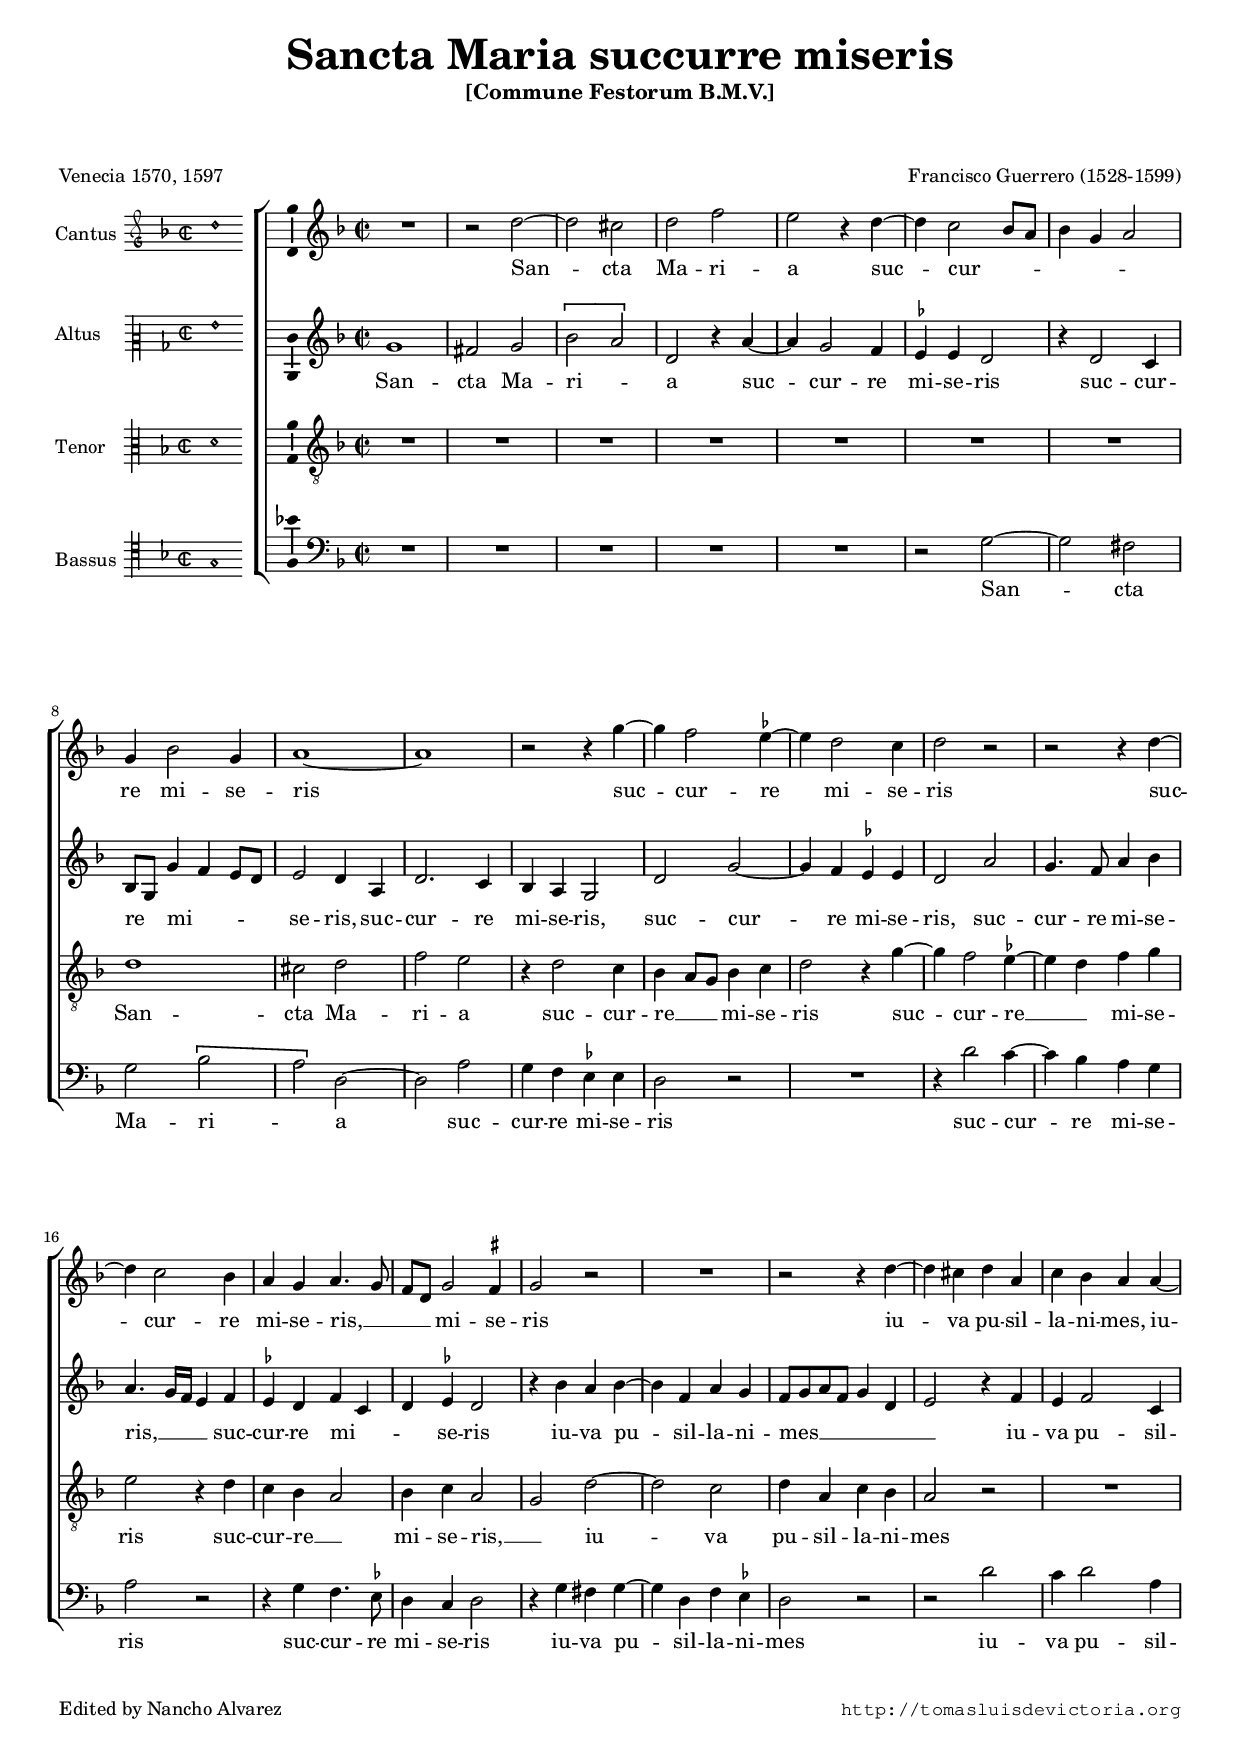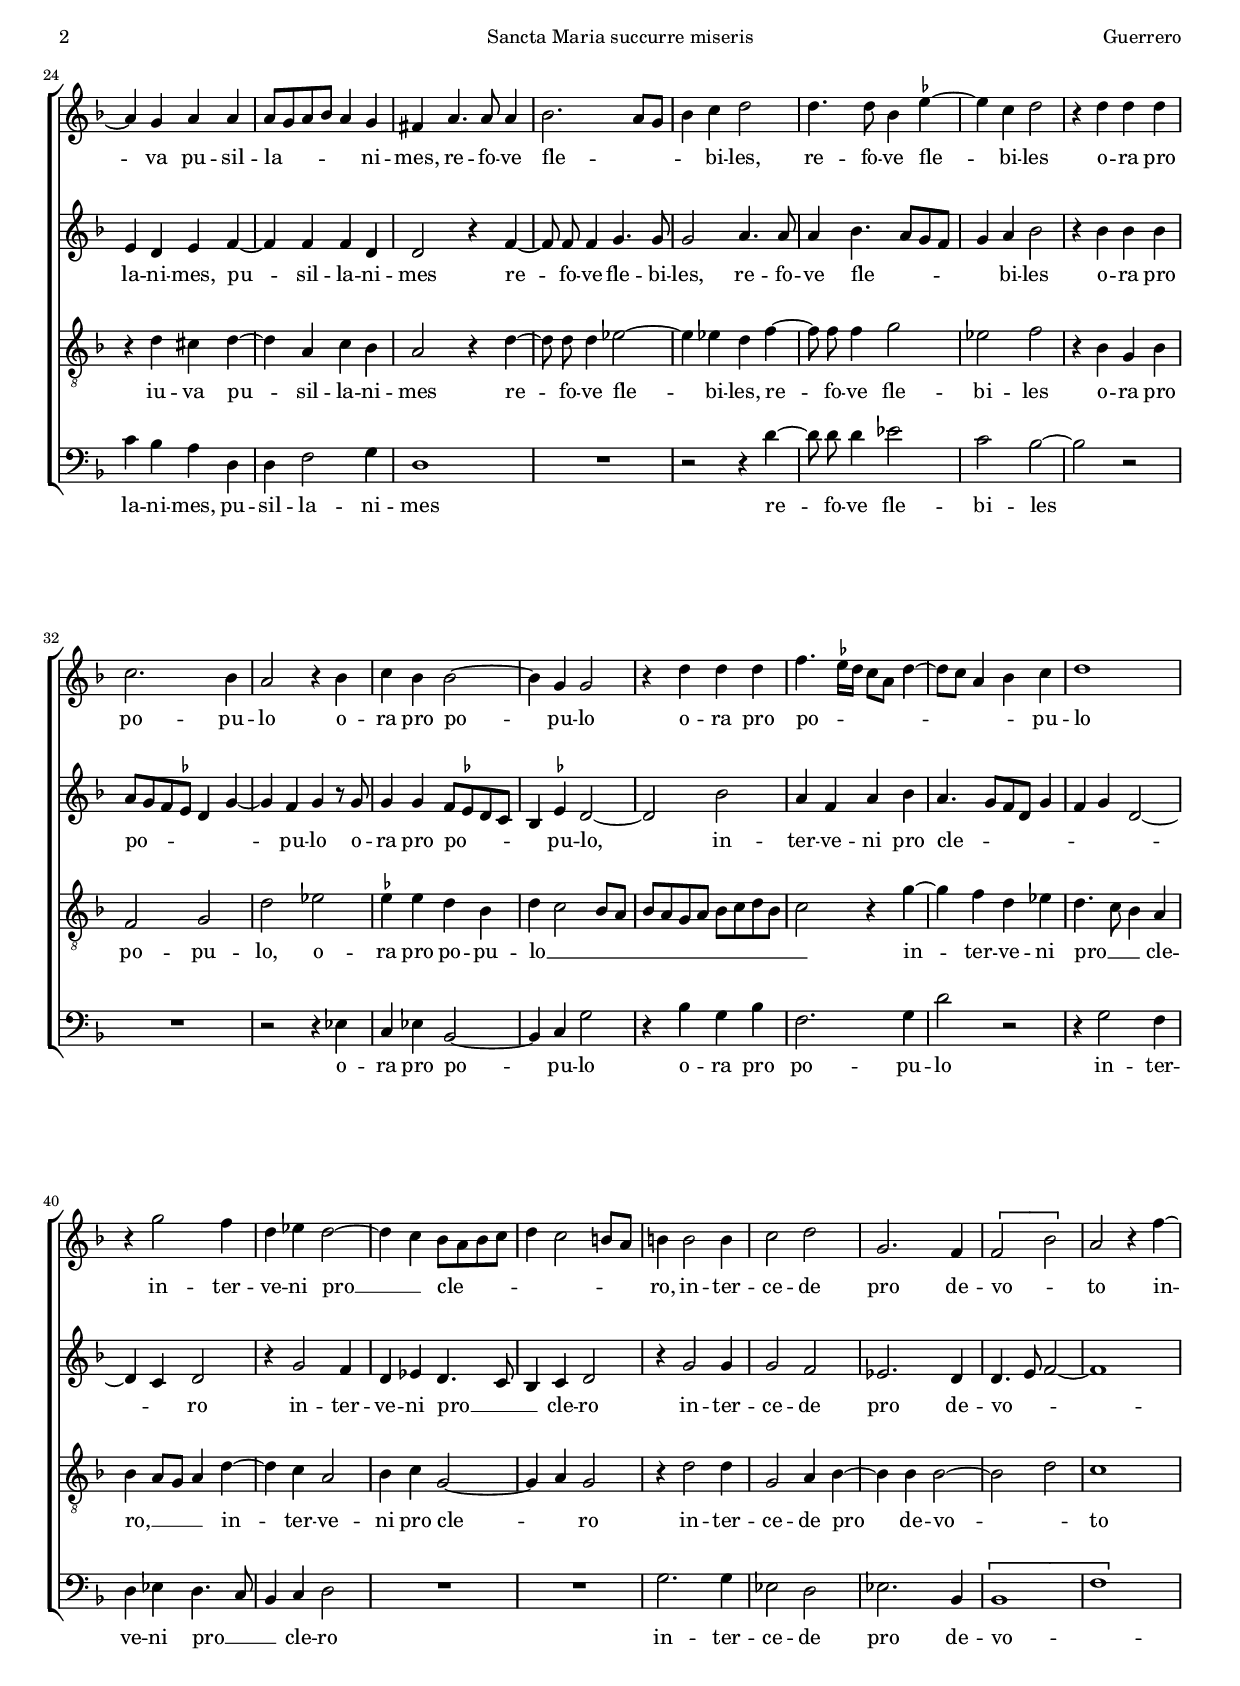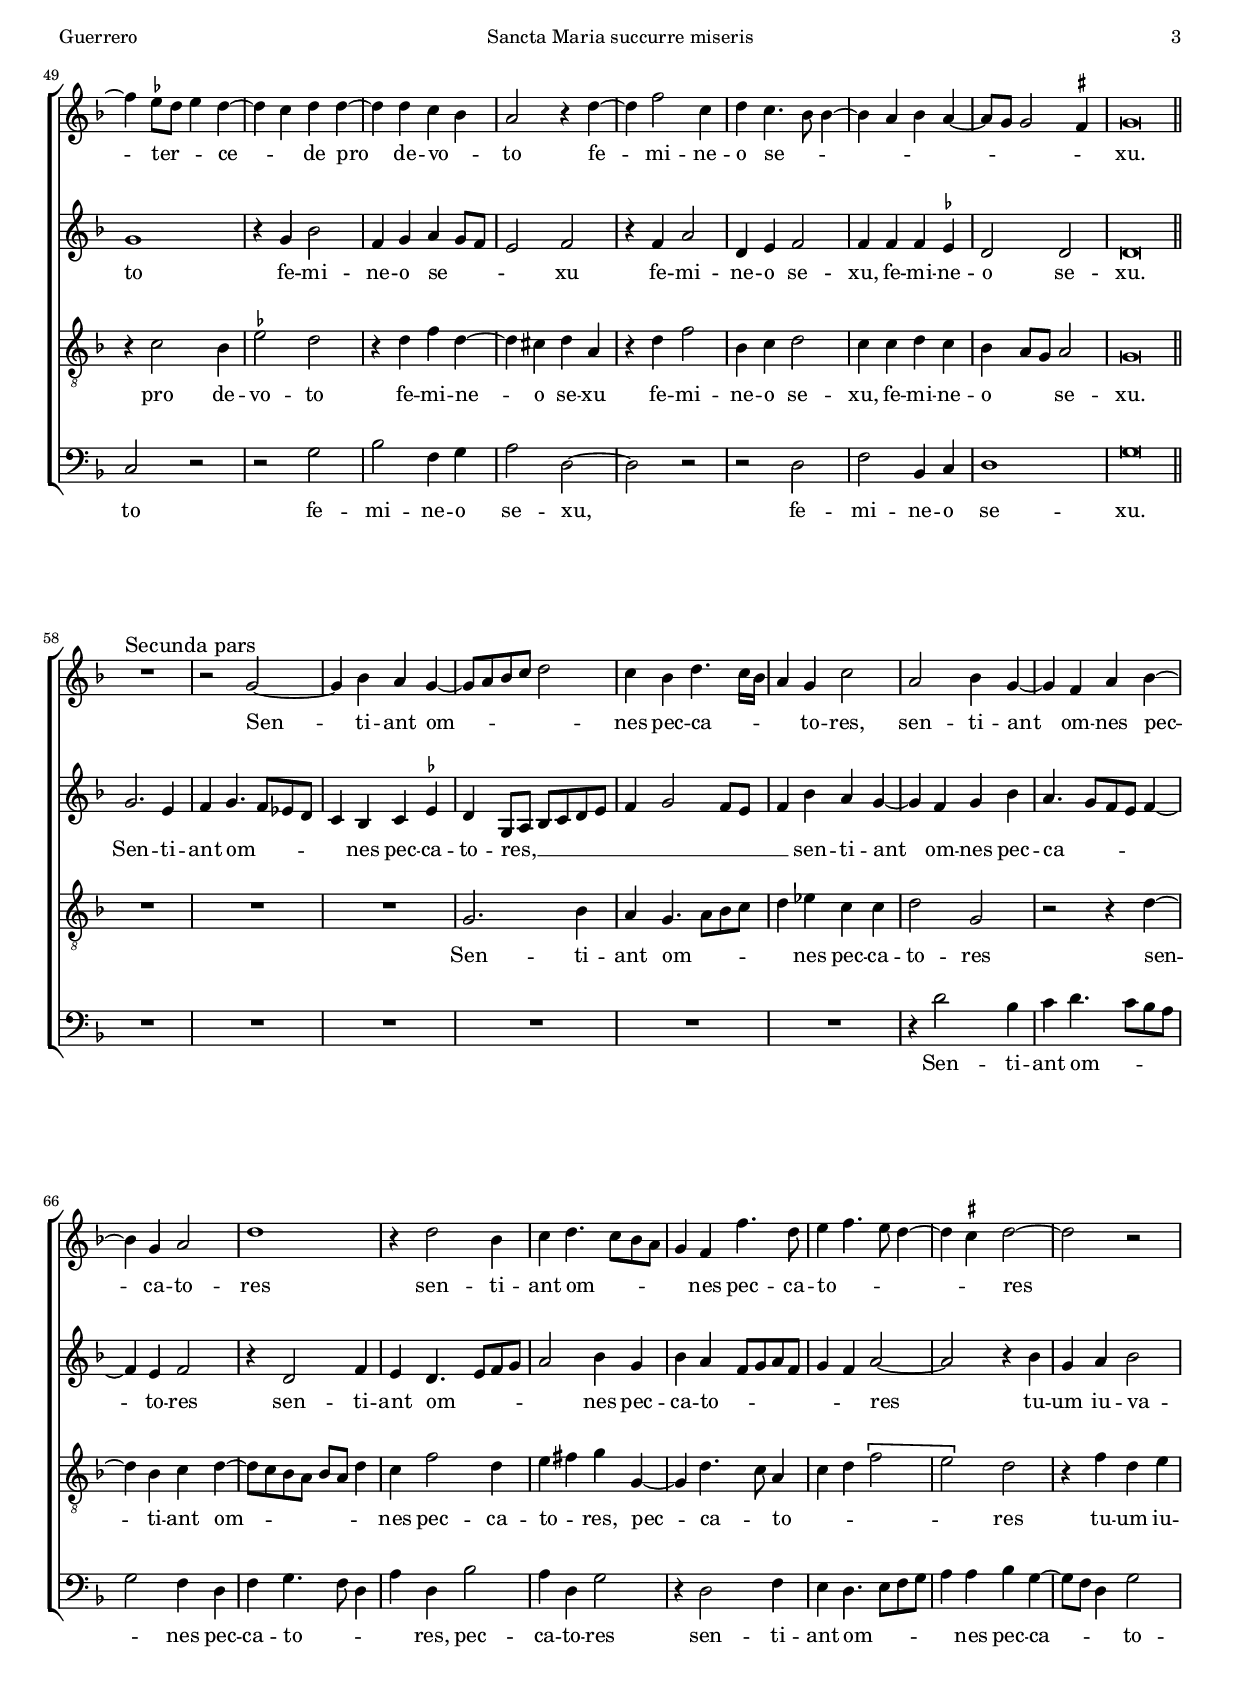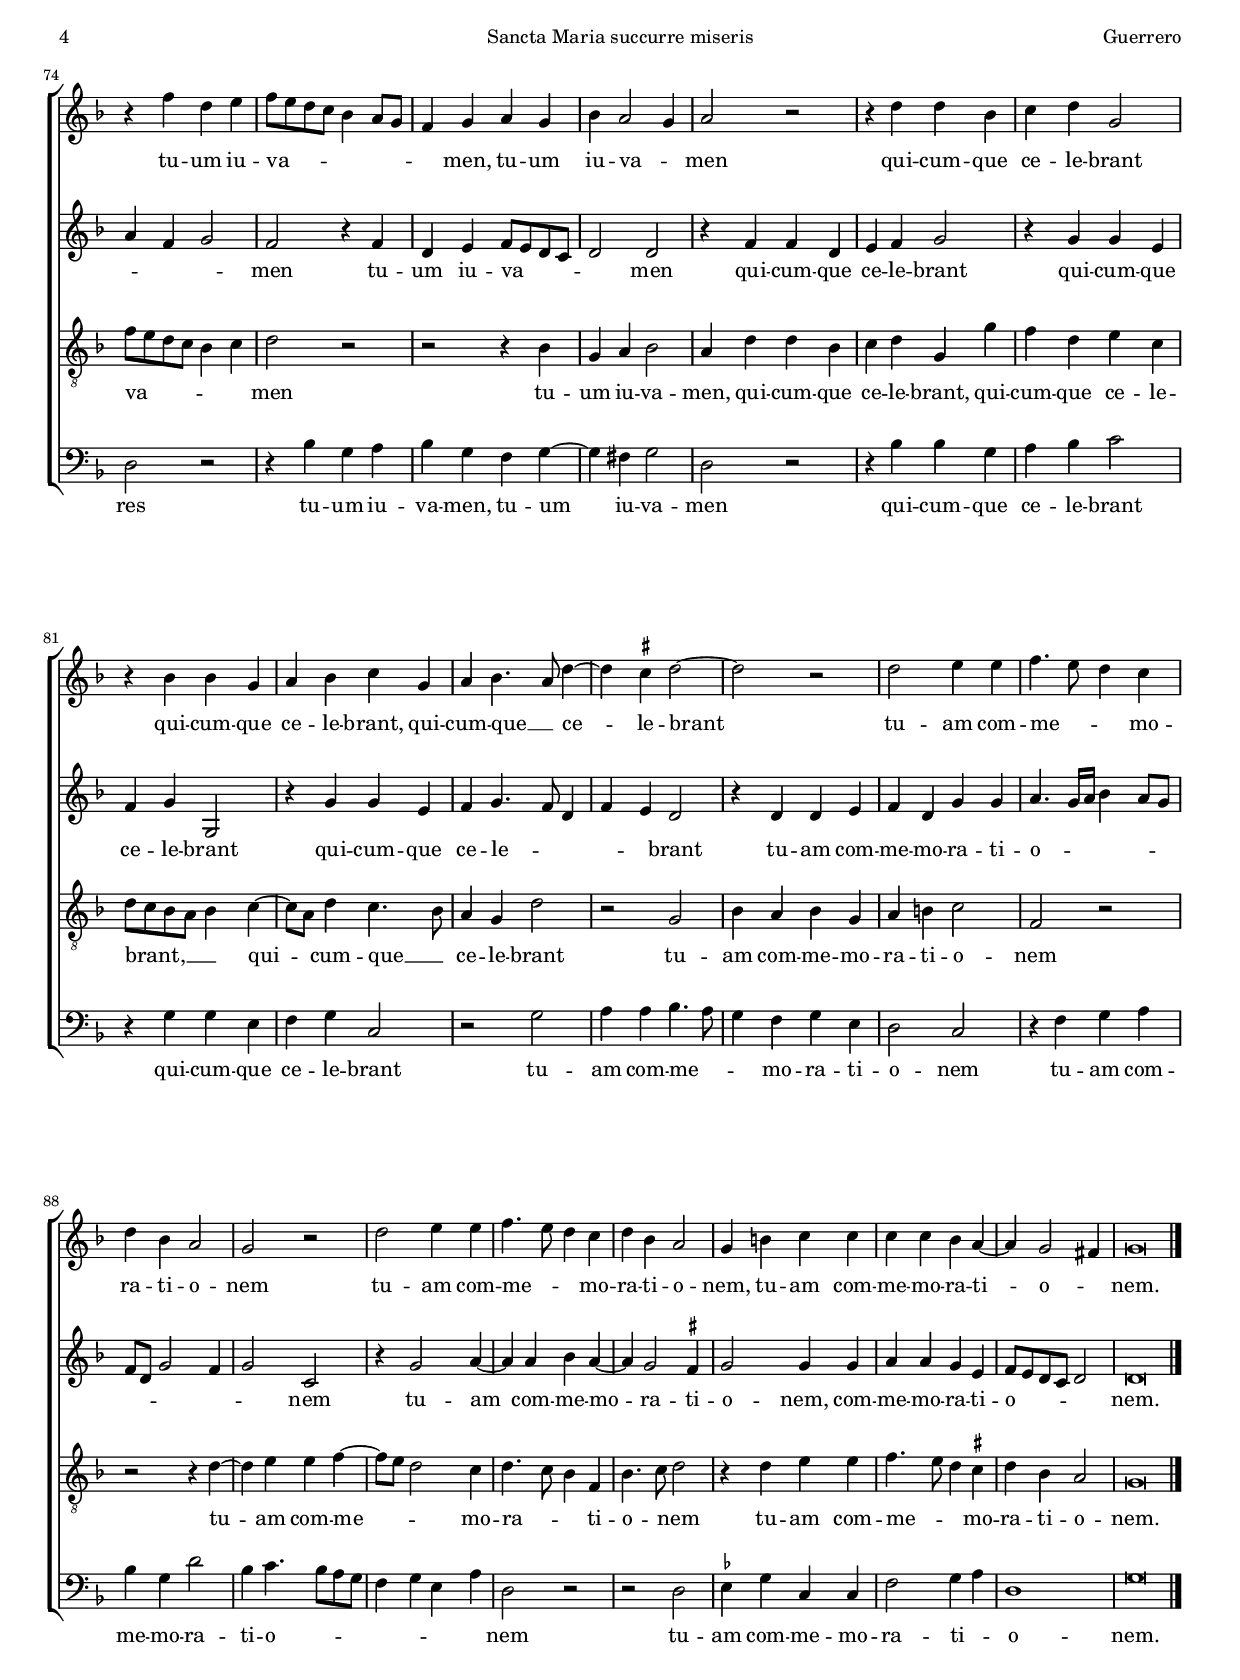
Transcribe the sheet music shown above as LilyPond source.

\version "2.18.0"

#(set-default-paper-size "a4")
#(set-global-staff-size 16.4)
#(ly:set-option 'point-and-click #f)
%mobile -s15.5 -i3.3

italicas=\override LyricText.font-shape = #'italic
rectas=\override LyricText.font-shape = #'upright
ss=\once \set suggestAccidentals = ##t
incipitwidth = 20
mtempo={\tempo 4 = 100}
mtempob={\tempo 4 = 50}

htitle="Sancta Maria succurre miseris"
hcomposer="Guerrero"

\header {
	title=\markup{\fontsize #3 "Sancta Maria succurre miseris"}
	subtitle="[Commune Festorum B.M.V.]"
	subsubtitle=\markup{\null \vspace #2 }
	composer="Francisco Guerrero (1528-1599)"
        pdfauthor=\composer
	%opus="(-)"
	poet=\markup{"Venecia 1570, 1597"} % Antonio Gardano; Giacomo Vincenti
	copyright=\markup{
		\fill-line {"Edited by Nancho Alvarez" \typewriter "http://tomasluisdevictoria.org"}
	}
%	tagline=""
}


global={\key f \major \time 2/2  \skip 1*57 \bar "||" \break
					\skip 1*39 \bar "|."
}

cantus={
	R1*4/4 |
	r2 d'' ~ |
	d'' cis'' |
	d'' f'' |
%5
	e'' r4 d'' ~ |
	d'' c''2 bes'8 a' |
	bes'4 g' a'2 |
	g'4 bes'2 g'4 |
	a'1 ~ |
%10
	a' |
	r2 r4 g'' ~ |
	g'' f''2 \ss ees''4 ~ |
	ees'' d''2 c''4 |
	d''2 r |
%15
	r r4 d'' ~ |
	d'' c''2 bes'4 |
	a' g' a'4. g'8 |
	f' d' g'2 \ss fis'4 |
	g'2 r |
%20
	R1*4/4 |
	r2 r4 d'' ~ |
	d'' cis'' d'' a' |
	c'' bes' a' a' ~ |
	a' g' a' a' |
%25
	a'8 g' a' bes' a'4 g' |
	fis' a'4. a'8 a'4 |
	bes'2. a'8 g' | %\break
	bes'4 c'' d''2 | 
	d''4. d''8 bes'4 \ss ees'' ~ |
%30
	ees'' c'' d''2 |
	r4 d'' d'' d'' |
	c''2. bes'4 |
	a'2 r4 bes' |
	c'' bes' bes'2 ~ |
%35
	bes'4 g' g'2 |
	r4 d'' d'' d'' |
	f''4. \ss ees''16 d'' c''8 a' d''4 ~ |
	d''8 c'' a'4 bes' c'' |
	d''1 |
%40
	r4 g''2 f''4 |
	d'' ees'' d''2 ~ |
	d''4 c'' bes'8 a' bes' c'' |
	d''4 c''2 b'8 a' |
	b'4 b'2 b'4 |
%45
	c''2 d'' |
	g'2. f'4 |
	\[f'2 bes'\] |
	a' r4 f'' ~ |
	f'' \ss ees''8 d'' ees''4 d'' ~ |
%50
	d'' c'' d'' d'' ~ |
	d'' d'' c'' bes' |
	a'2 r4 d'' ~ |
	d'' f''2 c''4 |
	d'' c''4. bes'8 bes'4 ~ |
%55
	bes' a' bes' a' ~ |
	a'8 g' g'2 \ss fis'4 |
	g'\breve*1/2 |
        s4*0^\markup{\larger "Secunda pars"}
	R1*4/4
	r2 g' ~ |
%60
	g'4 bes' a' g' ~ |
	g'8 a' bes' c'' d''2 |
	c''4 bes' d''4. c''16 bes' | %\break
	a'4 g' c''2 |
	a' bes'4 g' ~ |
%65
	g' f' a' bes' ~ |
	bes' g' a'2 |
	d''1 | 
	r4 d''2 bes'4 |
	c'' d''4. c''8 bes' a' |
%70
	g'4 f' f''4. d''8 |
	e''4 f''4. e''8 d''4 ~ |
	d'' \ss cis'' d''2 ~ | %\break
	d'' r | 
	r4 f'' d'' e'' |
%75
	f''8 e'' d'' c'' bes'4 a'8 g' |
	f'4 g' a' g' |
	bes' a'2 g'4 |
	a'2 r |
	r4 d'' d'' bes' |
%80
	c'' d'' g'2 | 
	r4 bes' bes' g' |
	a' bes' c'' g' |
	a' bes'4. a'8 d''4 ~ |
	d'' \ss cis'' d''2 ~ |
%85
	d'' r |
	d'' e''4 e'' |
	f''4. e''8 d''4 c'' |
	d'' bes' a'2 |
	g' r |
%90
	d'' e''4 e'' |
	f''4. e''8 d''4 c'' |
	d'' bes' a'2 |
	g'4 b' c'' c'' |
	c'' c'' bes' a' ~ |
%95
	a' g'2 fis'4 |
	g'\breve*1/2
}

altus={
	g'1 |
	fis'2 g' |
	\[bes' a'\] |
	d' r4 a' ~ |
%5
	a' g'2 f'4 |
	\ss ees' ees' d'2 |
	r4 d'2 c'4 |
	bes8 g g'4 f' e'8 d' |
	e'2 d'4 a |
%10
	d'2. c'4 |
	bes a g2 |
	d' g' ~ |
	g'4 f' \ss ees' ees' |
	d'2 a' |
%15
	g'4. f'8 a'4 bes' |
	a'4. g'16 f' e'4 f' |
	\ss ees' d' f' c' |
	d' \ss ees' d'2 |
	r4 bes' a' bes' ~ |
%20
	bes' f' a' g' |
	f'8 g' a' f' g'4 d' |
	e'2 r4 f' |
	e' f'2 c'4 |
	e' d' e' f' ~ |
%25
	f' f' f' d' |
	d'2 r4 f' ~ |
	\set Staff.autoBeaming = ##f
	f'8 f' f'4 g'4. g'8 |
	\set Staff.autoBeaming = ##t
	g'2 a'4. a'8 |
	a'4 bes'4. a'8 g' f' |
%30
	g'4 a' bes'2 |
	r4 bes' bes' bes' |
	a'8 g' f' \ss ees' d'4 g' ~ |
	g' f' g' r8 g' |
	g'4 g' f'8 \ss ees' d' c' |
%35
	bes4 \ss ees' d'2 ~ |
	d' bes' |
	a'4 f' a' bes' |
	a'4.  g'8[ f' d'] g'4 |
	f' g' d'2 ~ |
%40
	d'4 c' d'2 |
	r4 g'2 f'4 |
	d' ees' d'4. c'8 |
	bes4 c' d'2 |
	r4 g'2 g'4 |
%45
	g'2 f' |
	ees'2. d'4 |
	d'4. e'8 f'2 ~ |
	f'1 |
	g' |
%50
	r4 g' bes'2 |
	f'4 g' a' g'8 f' |
	e'2 f' |
	r4 f' a'2 |
	d'4 e' f'2 |
%55
	f'4 f' f' \ss ees' |
	d'2 d' |
	d'\breve*1/2 |
	g'2. e'4 |
	f' g'4. f'8 ees' d' |
%60
	c'4 bes c' \ss ees' |
	d' g8 a bes c' d' e' |
	f'4 g'2 f'8 e' |
	f'4 bes' a' g' ~ |
	g' f' g' bes' |
%65
	a'4.  g'8[ f' e'] f'4 ~ |
	f' e' f'2 |
	r4 d'2 f'4 |
	e' d'4. e'8 f' g' |
	a'2 bes'4 g' |
%70
	bes' a' f'8 g' a' f' |
	g'4 f' a'2 ~ |
	a' r4 bes' |
	g' a' bes'2 |
	a'4 f' g'2 |
%75
	f' r4 f' |
	d' e' f'8 e' d' c' |
	d'2 d' |
	r4 f' f' d' |
	e' f' g'2 |
%80
	r4 g' g' e' |
	f' g' g2 |
	r4 g' g' e' |
	f' g'4. f'8 d'4 |
	f' e' d'2 |
%85
	r4 d' d' e' |
	f' d' g' g' |
	a'4. g'16 a' bes'4 a'8 g' |
	f' d' g'2 f'4 |
	g'2 c' |
%90
	r4 g'2 a'4 ~ |
	a' a' bes' a' ~ |
	a' g'2 \ss fis'4 |
	g'2 g'4 g' |
	a' a' g' e' |
%95
	f'8 e' d' c' d'2 |
	d'\breve*1/2
}

tenor={
	R1*4/4 |
	R1*4/4 |
	R1*4/4 |
	R1*4/4 |
%5
	R1*4/4 |
	R1*4/4 |
	R1*4/4 |
	d'1 |
	cis'2 d' |
%10
	f' e' |
	r4 d'2 c'4 |
	bes a8 g bes4 c' |
	d'2 r4 g' ~ |
	g' f'2 \ss ees'4 ~ |
%15
	ees' d' f' g' |
	e'2 r4 d' |
	c' bes a2 |
	bes4 c' a2 |
	g d' ~ |
%20
	d' c' |
	d'4 a c' bes |
	a2 r |
	R1*4/4 |
	r4 d' cis' d' ~ |
%25
	d' a c' bes |
	a2 r4 d' ~ |
	\set Staff.autoBeaming = ##f
	d'8 d' d'4 ees'2 ~ |
	\set Staff.autoBeaming = ##t
	ees'4 ees' d' f' ~ |
	\set Staff.autoBeaming = ##f
	f'8 f' f'4 g'2 |
	\set Staff.autoBeaming = ##t
%30
	ees' f' |
	r4 bes g bes |
	f2 g |
	d' ees' |
	\ss ees'4 ees' d' bes |
%35
	d' c'2 bes8 a |
	bes a g a bes c' d' bes |
	c'2 r4 g' ~ |
	g' f' d' ees' |
	d'4. c'8 bes4 a |
%40
	bes a8 g a4 d' ~ |
	d' c' a2 |
	bes4 c' g2 ~ |
	g4 a g2 |
	r4 d'2 d'4 |
%45
	g2 a4 bes ~ |
	bes bes bes2 ~ |
	bes d' |
	c'1 |
	r4 c'2 bes4 |
%50
	\ss ees'2 d' |
	r4 d' f' d' ~ |
	d' cis' d' a |
	r d' f'2 |
	bes4 c' d'2 |
%55
	c'4 c' d' c' |
	bes a8 g a2 |
	g\breve*1/2 |
	R1*4/4 |
	R1*4/4 |
%60
	R1*4/4 |
	g2. bes4 |
	a g4. a8 bes c' |
	d'4 ees' c' c' |
	d'2 g |
%65
	r r4 d' ~ |
	d' bes c' d' ~ |
	d'8 c' bes a bes a d'4 |
	c' f'2 d'4 |
	e' fis' g' g ~ |
%70
	g d'4. c'8 a4 |
	c' d' \[f'2 |
	e'\] d' |
	r4 f' d' e' |
	f'8 e' d' c' bes4 c' |
%75
	d'2 r |
	r r4 bes |
	g a bes2 |
	a4 d' d' bes |
	c' d' g g' |
%80
	f' d' e' c' |
	d'8 c' bes a bes4 c' ~ |
	c'8 a d'4 c'4. bes8 |
	a4 g d'2 |
	r g |
%85
	bes4 a bes g |
	a b c'2 |
	f r |
	r r4 d' ~ |
	d' e' e' f' ~ |
%90
	f'8 e' d'2 c'4 |
	d'4. c'8 bes4 f |
	bes4. c'8 d'2 |
	r4 d' e' e' |
	f'4. e'8 d'4 \ss cis' |
%95
	d' bes a2 |
	g\breve*1/2
}

bassus={
	R1*4/4 |
	R1*4/4 |
	R1*4/4 |
	R1*4/4 |
%5
	R1*4/4 |
	r2 g ~ |
	g fis |
	g \[bes |
	a\] d ~ |
%10
	d a |
	g4 f \ss ees ees |
	d2 r |
	R1*4/4 |
	r4 d'2 c'4 ~ |
%15
	c' bes a g |
	a2 r |
	r4 g f4. \ss ees8 |
	d4 c d2 |
	r4 g fis g ~ |
%20
	g d f \ss ees |
	d2 r |
	r d' |
	c'4 d'2 a4 |
	c' bes a d |
%25
	d f2 g4 |
	d1 |
	R1*4/4 |
	r2 r4 d' ~ |
	\set Staff.autoBeaming = ##f
	d'8 d' d'4 ees'2 |
	\set Staff.autoBeaming = ##t
%30
	c' bes ~ |
	bes r |
	R1*4/4 |
	r2 r4 ees |
	c ees bes,2 ~ |
%35
	bes,4 c g2 |
	r4 bes g bes |
	f2. g4 |
	d'2 r |
	r4 g2 f4 |
%40
	d ees d4. c8 |
	bes,4 c d2 |
	R1*4/4 |
	R1*4/4 |
	g2. g4 |
%45
	ees2 d |
	ees2. bes,4 |
	\[bes,1 |
	f\] |
	c2 r |
%50
	r g |
	bes f4 g |
	a2 d ~ |
	d r |
	r d |
%55
	f bes,4 c |
	d1 |
	g\breve*1/2 |
	R1*4/4 |
	R1*4/4 |
%60
	R1*4/4 |
	R1*4/4 |
	R1*4/4 |
	R1*4/4 |
	r4 d'2 bes4 |
%65
	c' d'4. c'8 bes a |
	g2 f4 d |
	f g4. f8 d4 |
	a d bes2 |
	a4 d g2 |
%70
	r4 d2 f4 |
	e d4. e8 f g |
	a4 a bes g ~ |
	g8 f d4 g2 |
	d r |
%75
	r4 bes g a |
	bes g f g ~ |
	g fis g2 |
	d r |
	r4 bes bes g |
%80
	a bes c'2 |
	r4 g g e |
	f g c2 |
	r g |
	a4 a bes4. a8 |
%85
	g4 f g e |
	d2 c |
	r4 f g a |
	bes g d'2 |
	bes4 c'4. bes8 a g |
%90
	f4 g e a |
	d2 r |
	r d |
	\ss ees4 g c c |
	f2 g4 a |
%95
	d1 |
	g\breve*1/2
}

textocantus=\lyricmode{
San -- _ cta Ma -- ri -- a
suc -- _ cur -- _ _ _ _ _ re mi -- se -- ris _
suc -- _ cur -- re _ mi -- se -- ris
suc -- _ cur -- re mi -- se -- ris, __ _ _ _ 
mi -- se -- ris
iu -- _ va pu -- sil -- la -- ni -- mes,
iu -- _ va pu -- sil -- la -- _ _ _ _ ni -- mes,
re -- fo -- ve fle -- _ _ _ bi -- les,
re -- fo -- ve fle -- _ bi -- les
o -- ra pro po -- pu -- lo
o -- ra pro po -- _ pu -- lo
o -- ra pro po -- _ _ _ _ _ _ _ _ _ pu -- lo
in -- ter -- ve -- ni pro __ _ _ cle -- _ _ _ _ _ _ _ ro,
in -- ter -- ce -- de pro de -- vo -- _ to
in -- _ ter -- _ _ ce -- _ _ de pro _ de -- vo -- _ to
fe -- _ mi -- ne -- o se -- _ _ _ _ _ _ _ _ _ _ xu.
Sen -- _ ti -- ant om -- _ _ _ _ _ nes
pec -- ca -- _ _ _ to -- res,
sen -- ti -- ant _ om -- nes pec -- _ ca -- to -- res
sen -- ti -- ant om -- _ _ _ _ nes pec -- ca -- to -- _ _ _ _ _ res _
tu -- um iu -- va -- _ _ _ _ _ _ _ men, 
tu -- um iu -- va -- _ men
qui -- cum -- que ce -- le -- brant
qui -- cum -- que ce -- le -- brant,
qui -- cum -- que __ _ 
ce -- _ le -- brant _
tu -- am com -- me -- _ _ mo -- ra -- ti -- o -- nem
tu -- am com -- me -- _ _ mo -- ra -- ti -- o -- nem,
tu -- am com -- me -- mo -- ra -- ti -- _ o -- _ nem.
}

textoaltus=\lyricmode{
San -- cta Ma -- ri -- _ a
suc -- _ cur -- re mi -- se -- ris
suc -- cur -- re _ mi -- _ _ _ se -- ris,
suc -- cur -- re mi -- se -- ris,
suc -- cur -- _ re mi -- se -- ris,
suc -- cur -- re mi -- se -- ris, __ _ _ _ 
suc -- cur -- re mi -- _ _ se -- ris
iu -- va pu -- _ sil -- la -- ni -- mes __ _ _ _ _ _ _ 
iu -- va pu -- sil -- la -- ni -- mes,
pu -- _ sil -- la -- ni -- mes
re -- _ fo -- ve fle -- bi -- les,
re -- fo -- ve fle -- _ _ _ _ bi -- les
o -- ra pro po -- _ _ _ _ _ _ pu -- lo
o -- ra pro po -- _ _ _ _ pu -- lo, _
in -- ter -- ve -- ni pro cle -- _ _ _ _ _ _ _ _ _ ro
in -- ter -- ve -- ni pro __ _ _ cle -- ro
in -- ter -- ce -- de pro de -- vo -- _ _ _ to
fe -- mi -- ne -- o se -- _ _ _ xu
fe -- mi -- ne -- o se -- xu,
fe -- mi -- ne -- o se -- xu.
Sen -- ti -- ant om -- _ _ _ _ nes pec -- ca -- to -- res, __ _ _ _ _ _ _ _ _ _ _ 
sen -- ti -- ant _ om -- nes pec -- ca -- _ _ _ _ _ to -- res
sen -- ti -- ant om -- _ _ _ _ nes pec -- ca -- to -- _ _ _ _ _ _ res _
tu -- um iu -- va -- _ _ _ men
tu -- um iu -- va -- _ _ _ _ men
qui -- cum -- que ce -- le -- brant
qui -- cum -- que ce -- le -- brant
qui -- cum -- que ce -- le -- _ _ _ _ brant
tu -- am com -- me -- mo -- ra -- ti -- o -- _ _ _ _ _ _ _ _ _ _ nem
tu -- am _ com -- me -- mo -- _ ra -- ti -- o -- nem,
com -- me -- mo -- ra -- ti -- o -- _ _ _ _ nem.
}

textotenor=\lyricmode{
San -- cta Ma -- ri -- a
suc -- cur -- re __ _ _ mi -- se -- ris
suc -- _ cur -- re __ _ _ mi -- se -- ris
suc -- cur -- re __ _ mi -- se -- ris, __ _
iu -- _ va pu -- sil -- la -- ni -- mes
iu -- va pu -- _ sil -- la -- ni -- mes
re -- _ fo -- ve fle -- _ bi -- les,
re -- _ fo -- ve fle -- bi -- les
o -- ra pro po -- pu -- lo,
o -- ra pro po -- pu -- lo __ _ _ _ _ _ _ _ _ _ _ _ _ 
in -- _ ter -- ve -- ni pro __ _ _ cle -- ro, __ _ _ _ 
in -- _ ter -- ve -- ni pro cle -- _ _ ro
in -- ter -- ce -- de pro _ de -- vo -- _ _ to
pro de -- vo -- to
fe -- mi -- ne -- _ o se -- xu
fe -- mi -- ne -- o se -- xu,
fe -- mi -- ne -- o _ _ se -- xu.
Sen -- ti -- ant om -- _ _ _ _ nes pec -- ca -- to -- res
sen -- _ ti -- ant om -- _ _ _ _ _ _ _ nes pec -- ca -- to -- _ res,
pec -- _ ca -- _ to -- _ _ _ _ res
tu -- um iu -- va -- _ _ _ _ _ men
tu -- um iu -- va -- men,
qui -- cum -- que ce -- le -- brant,
qui -- cum -- que ce -- le -- brant, __ _ _ _ _ 
qui -- _ _ cum -- que __ _ ce -- le -- brant
tu -- am com -- me -- mo -- ra -- ti -- o -- nem
tu -- _ am com -- me -- _ _ _ mo -- ra -- _ _ ti -- o -- _ nem
tu -- am com -- me -- _ _ mo -- ra -- ti -- o -- nem.
}

textobassus=\lyricmode{
San -- _ cta Ma -- ri -- _ a _
suc -- cur -- re mi -- se -- ris
suc -- cur -- _ re mi -- se -- ris
suc -- cur -- re mi -- se -- ris
iu -- va pu -- _ sil -- la -- ni -- mes
iu -- va pu -- sil -- la -- ni -- mes,
pu -- sil -- la -- ni -- mes
re -- _ fo -- ve fle -- bi -- les _
o -- ra pro po -- _ pu -- lo
o -- ra pro po -- pu -- lo
in -- ter -- ve -- ni pro __ _ _ cle -- ro
in -- ter -- ce -- de pro de -- vo -- _ to
fe -- mi -- ne -- o se -- xu, _
fe -- mi -- ne -- o se -- xu.
Sen -- ti -- ant om -- _ _ _ _ nes
pec -- ca -- to -- _ _ _ res,
pec -- ca -- to -- res
sen -- ti -- ant om -- _ _ _ _ nes pec -- ca -- _ _ _ to -- res
tu -- um iu -- va -- men,
tu -- um _ iu -- va -- men
qui -- cum -- que ce -- le -- brant
qui -- cum -- que ce -- le -- brant
tu -- am com -- me -- _ _ mo -- ra -- ti -- o -- nem
tu -- am com -- me -- mo -- ra -- ti -- o -- _ _ _ _ _ _ _ nem
tu -- am com -- me -- mo -- ra -- ti -- _ o -- nem.
}


incipitcantus=\markup{
	\score{
		{ 
		\set Staff.instrumentName="Cantus "
		\override NoteHead.style = #'neomensural
		\override Staff.TimeSignature.style = #'neomensural
		\cadenzaOn 
		\clef "petrucci-g"
		\key f \major
		\time 2/2
                d''1
		} 

	\layout { line-width=\incipitwidth indent = 0 }
	}
}

incipitaltus=\markup{
	\score{
		{ 
		\set Staff.instrumentName="Altus    "
		\override NoteHead.style = #'neomensural 
		\override Staff.TimeSignature.style = #'neomensural
		\cadenzaOn 
		\clef "petrucci-c2"
		\key f \major
		\time 2/2
                 g'1
		} 
	\layout { line-width=\incipitwidth indent = 0 }
	}
}


incipittenor=\markup{
	\score{
		{ 
		\set Staff.instrumentName="Tenor   "
		\override NoteHead.style = #'neomensural 
		\override Staff.TimeSignature.style = #'neomensural
		\cadenzaOn 
		\clef "petrucci-c3"
		\key f \major
		\time 2/2
                d'1
		} 
	\layout { line-width=\incipitwidth indent=0 }
	}
}

incipitbassus=\markup{
	\score{
		{ 
		\set Staff.instrumentName="Bassus "
		\override NoteHead.style = #'neomensural
		\override Staff.TimeSignature.style = #'neomensural
		\cadenzaOn 
		\clef "petrucci-c4"
		\key f \major
		\time 2/2
                g1
		} 
	\layout { line-width=\incipitwidth indent = 0 }
	}
}

%\layout {
%       \context {\Voice
%               \remove Ligature_bracket_engraver
%               \consists Mensural_ligature_engraver
%       }
%       line-width=\incipitwidth
%       indent = 0
%}

\score {\transpose c' c'{
\new ChoirStaff<<

	\new Staff <<\global
	\new Voice="v1" {
		\set Staff.instrumentName=\incipitcantus
		\clef "treble"
		\cantus }
	\new Lyrics \lyricsto "v1" {\textocantus }
	>>

	\new Staff <<\global
	\new Voice="v2" {
		\set Staff.instrumentName=\incipitaltus
		\clef "treble"
		\altus }
	\new Lyrics \lyricsto "v2" {\textoaltus }
	>>
	
	\new Staff <<\global
	\new Voice="v3" {
		\set Staff.instrumentName=\incipittenor
		\clef "G_8"
		\tenor }
	\new Lyrics \lyricsto "v3" {\textotenor }
	>>

	\new Staff <<\global
	\new Voice="v4" {
		\set Staff.instrumentName=\incipitbassus
		\clef "bass"
		\bassus }
	\new Lyrics \lyricsto "v4" {\textobassus }
	>>
	
>>

	} % transpose

\layout{ 
	\context {\Lyrics 
		\override VerticalAxisGroup.staff-affinity = #UP
		\override VerticalAxisGroup.nonstaff-relatedstaff-spacing =
			#'((basic-distance . 0) (minimum-distance . 0) (padding . 1))
		\override LyricText.font-size = #1.2
		\override LyricHyphen.minimum-distance = #0.5
	}
	\context {\Score 
		tempoHideNote = ##t
		\override BarNumber.padding = #2 
	}
	\context {\Voice 
		melismaBusyProperties = #'()
		%autoBeaming = ##f
	}
	\context {\Staff 
                %\RemoveEmptyStaves
                %\override VerticalAxisGroup.remove-first = ##t
		\override VerticalAxisGroup.staff-staff-spacing =
			#'((basic-distance . 11) (minimum-distance . 0) (padding . 1))
		\consists Ambitus_engraver 
		\override LigatureBracket.padding = #1
	}
}

%\midi { \mtempo }

}


\paper{
	evenHeaderMarkup=\markup  \fill-line { \fromproperty #'page:page-number-string \htitle \hcomposer }
	oddHeaderMarkup= \markup  \fill-line { \on-the-fly #not-first-page \hcomposer \on-the-fly #not-first-page \htitle \on-the-fly #not-first-page \fromproperty #'page:page-number-string }
	%system-count=20
	%page-count = 8
	ragged-last-bottom = ##f
	indent=3.5\cm
	system-system-spacing =
	#'((basic-distance . 20) (minimum-distance . 0) (padding . 5))
	top-system-spacing = % header
	#'((basic-distance . 8) (minimum-distance . 0) (padding . 0))
	last-bottom-spacing = % footer
	#'((basic-distance . 12) (minimum-distance . 0) (padding . 0))
	markup-system-spacing.padding = #1.5
}
